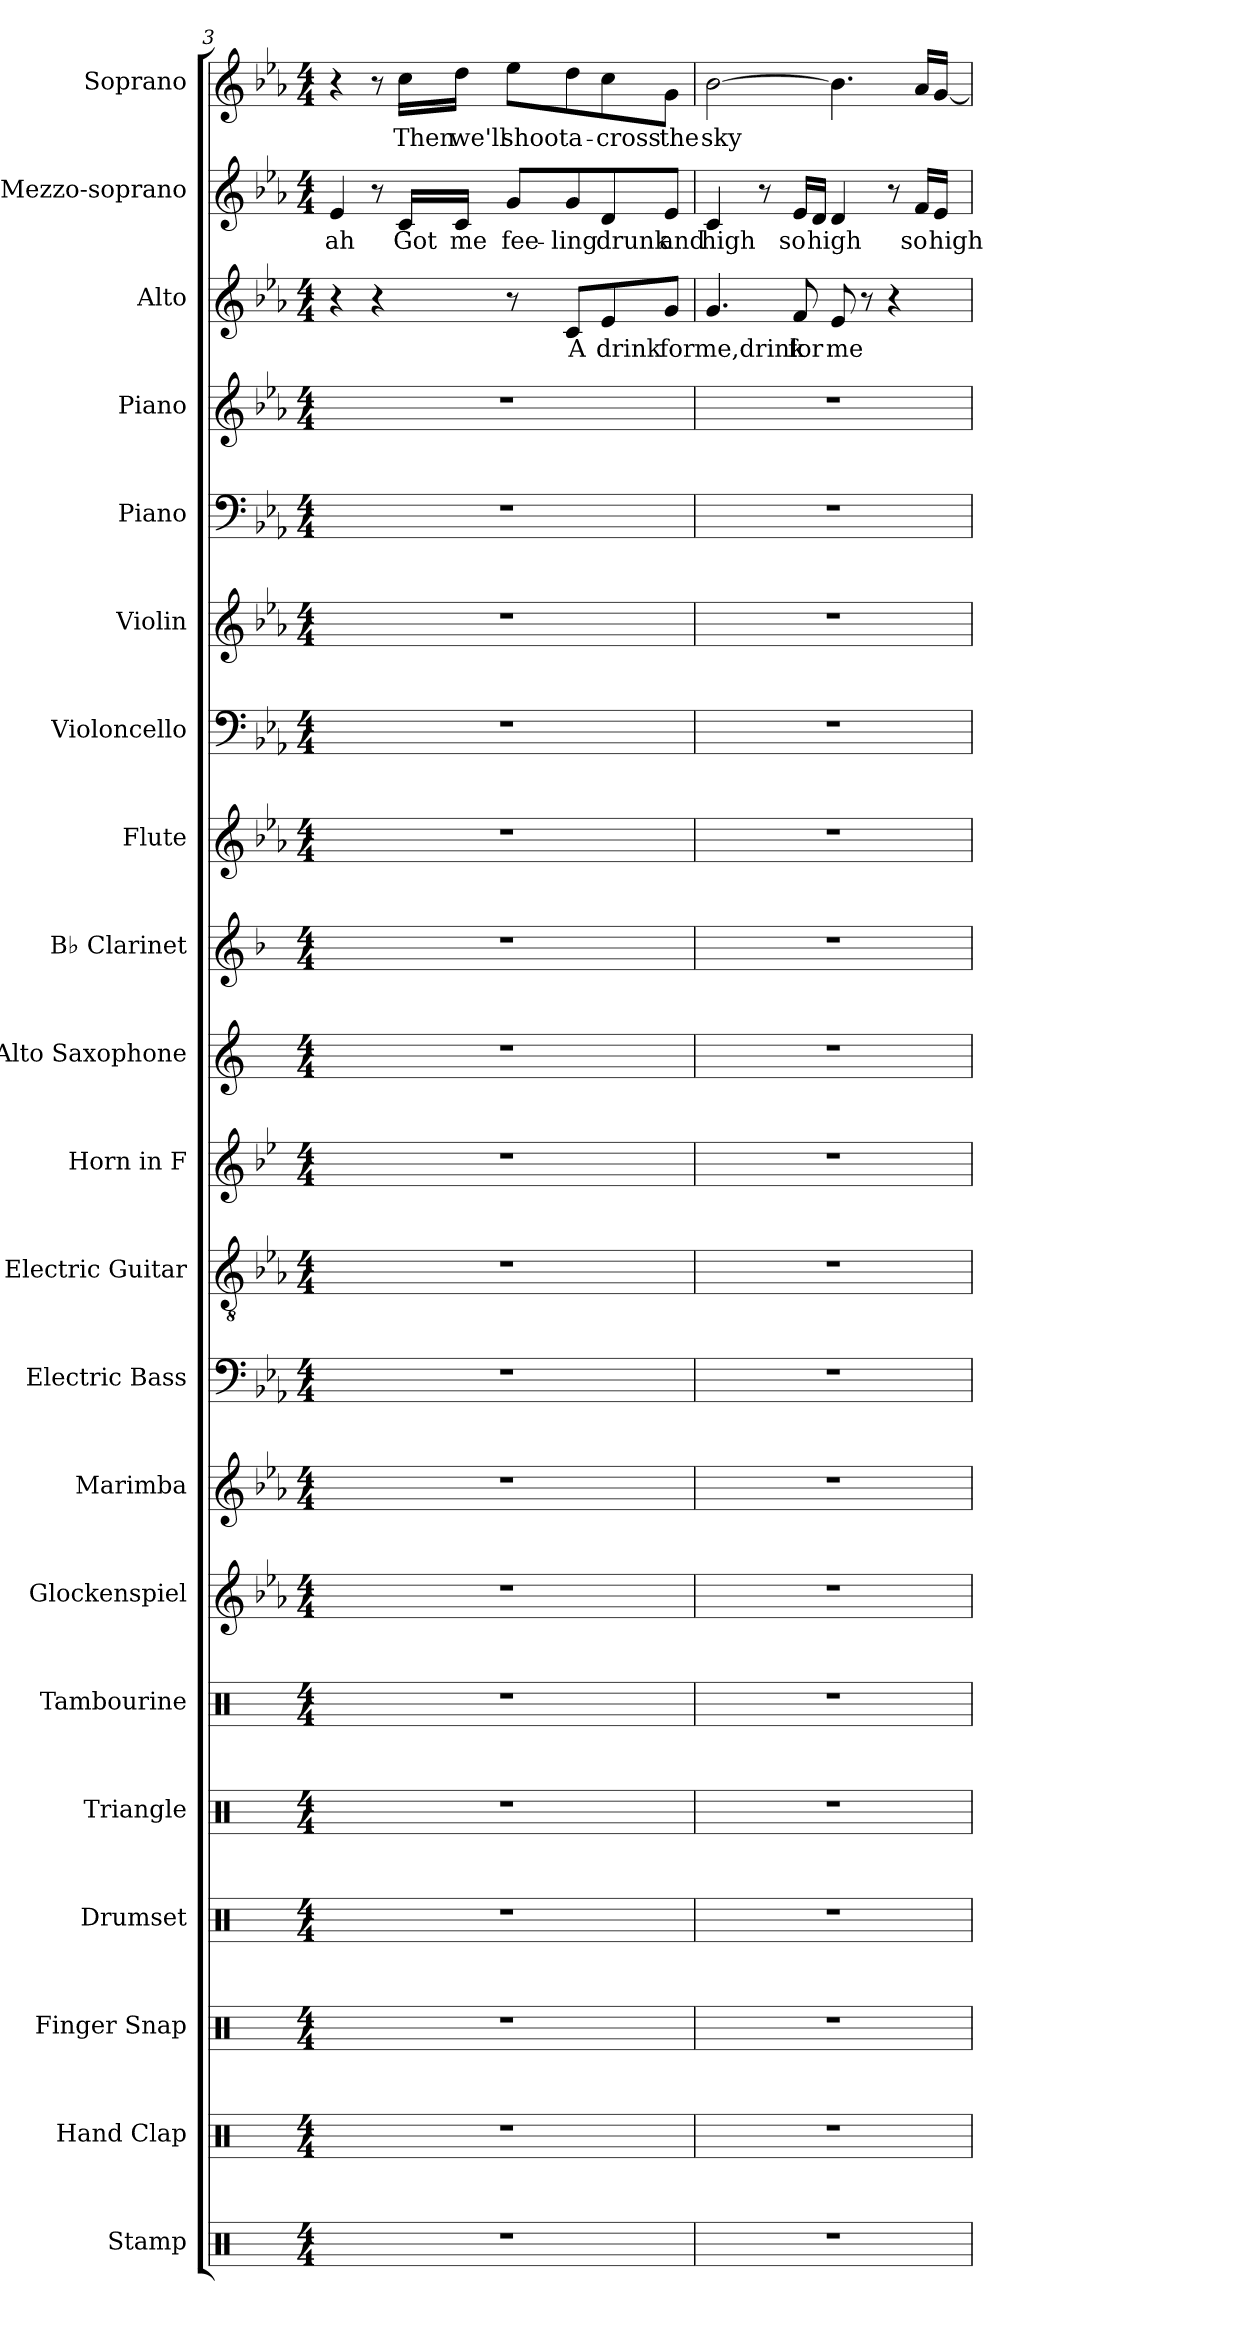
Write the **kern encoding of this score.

**kern	**kern	**kern	**kern	**kern	**kern	**kern	**kern	**kern	**kern	**kern	**kern	**kern	**kern	**kern	**kern	**kern	**kern	**kern	**text	**kern	**text	**kern	**text
*part21	*part20	*part19	*part18	*part17	*part16	*part15	*part14	*part13	*part12	*part11	*part10	*part9	*part8	*part7	*part6	*part5	*part4	*part3	*part3	*part2	*part2	*part1	*part1
*staff21	*staff20	*staff19	*staff18	*staff17	*staff16	*staff15	*staff14	*staff13	*staff12	*staff11	*staff10	*staff9	*staff8	*staff7	*staff6	*staff5	*staff4	*staff3	*staff3	*staff2	*staff2	*staff1	*staff1
*I"Stamp	*I"Hand Clap	*I"Finger Snap	*I"Drumset	*I"Triangle	*I"Tambourine	*I"Glockenspiel	*I"Marimba	*I"Electric Bass	*I"Electric Guitar	*I"Horn in F	*I"Alto Saxophone	*I"B♭ Clarinet	*I"Flute	*I"Violoncello	*I"Violin	*I"Piano	*I"Piano	*I"Alto	*	*I"Mezzo-soprano	*	*I"Soprano	*
*I'Sta.	*I'Hd. Clp.	*I'Fi. Sna.	*I'D. Set	*I'Trgl.	*I'Tamb.	*I'Glock.	*I'Mrm.	*I'El. B.	*I'El. Guit.	*	*I'A. Sax.	*I'B♭ Cl.	*I'Fl.	*I'Vc.	*I'Vln.	*I'Pno.	*I'Pno.	*I'A.	*	*I'Mzs.	*	*I'S.	*
!!LO:PB:g=z
*clefX	*clefX	*clefX	*clefX	*clefX	*clefX	*clefG2	*clefG2	*clefF4	*clefGv2	*clefG2	*clefG2	*clefG2	*clefG2	*clefF4	*clefG2	*clefF4	*clefG2	*clefG2	*	*clefG2	*	*clefG2	*
*	*	*	*	*	*	*ITrd-14c-24	*	*ITrd7c12	*	*ITrd4c7	*ITrd5c9	*ITrd1c2	*	*	*	*	*	*	*	*	*	*	*
*k[]	*k[]	*k[]	*k[]	*k[]	*k[]	*k[b-e-a-]	*k[b-e-a-]	*k[b-e-a-]	*k[b-e-a-]	*k[b-e-a-]	*k[b-e-a-]	*k[b-e-a-]	*k[b-e-a-]	*k[b-e-a-]	*k[b-e-a-]	*k[b-e-a-]	*k[b-e-a-]	*k[b-e-a-]	*	*k[b-e-a-]	*	*k[b-e-a-]	*
*M4/4	*M4/4	*M4/4	*M4/4	*M4/4	*M4/4	*M4/4	*M4/4	*M4/4	*M4/4	*M4/4	*M4/4	*M4/4	*M4/4	*M4/4	*M4/4	*M4/4	*M4/4	*M4/4	*	*M4/4	*	*M4/4	*
=3	=3	=3	=3	=3	=3	=3	=3	=3	=3	=3	=3	=3	=3	=3	=3	=3	=3	=3	=3	=3	=3	=3	=3
!	!	!	!	!	!	!	!	!	!	!	!	!	!	!	!	!	!	!	!	!	!LO:LY:b	!	!
1r	1r	1r	1r	1r	1r	1r	1r	1r	1r	1r	1r	1r	1r	1r	1r	1r	1r	4r	.	4e-/	-ah	4r	.
.	.	.	.	.	.	.	.	.	.	.	.	.	.	.	.	.	.	4r	.	8r	.	8r	.
!	!	!	!	!	!	!	!	!	!	!	!	!	!	!	!	!	!	!	!	!	!LO:LY:b	!	!LO:LY:b
.	.	.	.	.	.	.	.	.	.	.	.	.	.	.	.	.	.	.	.	16c/LL	Got	16cc\LL	Then
!	!	!	!	!	!	!	!	!	!	!	!	!	!	!	!	!	!	!	!	!	!LO:LY:b	!	!LO:LY:b
.	.	.	.	.	.	.	.	.	.	.	.	.	.	.	.	.	.	.	.	16c/JJ	me	16dd\JJ	we'll
!	!	!	!	!	!	!	!	!	!	!	!	!	!	!	!	!	!	!	!	!	!LO:LY:b	!	!LO:LY:b
.	.	.	.	.	.	.	.	.	.	.	.	.	.	.	.	.	.	8r	.	8g/L	fee-	8ee-\L	shoot
!	!	!	!	!	!	!	!	!	!	!	!	!	!	!	!	!	!	!	!LO:LY:b	!	!LO:LY:b	!	!LO:LY:b
.	.	.	.	.	.	.	.	.	.	.	.	.	.	.	.	.	.	8c/L	A	8g/	-ling	8dd\	a-
!	!	!	!	!	!	!	!	!	!	!	!	!	!	!	!	!	!	!	!LO:LY:b	!	!LO:LY:b	!	!LO:LY:b
.	.	.	.	.	.	.	.	.	.	.	.	.	.	.	.	.	.	8e-/	drink	8d/	drunk	8cc\	-cross
!	!	!	!	!	!	!	!	!	!	!	!	!	!	!	!	!	!	!	!LO:LY:b	!	!LO:LY:b	!	!LO:LY:b
.	.	.	.	.	.	.	.	.	.	.	.	.	.	.	.	.	.	8g/J	for	8e-/J	and	8g\J	the
=4	=4	=4	=4	=4	=4	=4	=4	=4	=4	=4	=4	=4	=4	=4	=4	=4	=4	=4	=4	=4	=4	=4	=4
!	!	!	!	!	!	!	!	!	!	!	!	!	!	!	!	!	!	!	!LO:LY:b	!	!LO:LY:b	!	!LO:LY:b
1r	1r	1r	1r	1r	1r	1r	1r	1r	1r	1r	1r	1r	1r	1r	1r	1r	1r	4.g/	me,drink	4c/	high	[2b-\	-sky
.	.	.	.	.	.	.	.	.	.	.	.	.	.	.	.	.	.	.	.	8r	.	.	.
!	!	!	!	!	!	!	!	!	!	!	!	!	!	!	!	!	!	!	!LO:LY:b	!	!LO:LY:b	!	!
.	.	.	.	.	.	.	.	.	.	.	.	.	.	.	.	.	.	8f/	for	16e-/LL	so	.	.
!	!	!	!	!	!	!	!	!	!	!	!	!	!	!	!	!	!	!	!	!	!LO:LY:b	!	!
.	.	.	.	.	.	.	.	.	.	.	.	.	.	.	.	.	.	.	.	16d/JJ	high	.	.
!	!	!	!	!	!	!	!	!	!	!	!	!	!	!	!	!	!	!	!LO:LY:b	!	!	!	!
.	.	.	.	.	.	.	.	.	.	.	.	.	.	.	.	.	.	8e-/	me	4d/	.	4.b-\]	.
.	.	.	.	.	.	.	.	.	.	.	.	.	.	.	.	.	.	8r	.	.	.	.	.
.	.	.	.	.	.	.	.	.	.	.	.	.	.	.	.	.	.	4r	.	8r	.	.	.
!	!	!	!	!	!	!	!	!	!	!	!	!	!	!	!	!	!	!	!	!	!LO:LY:b	!	!
.	.	.	.	.	.	.	.	.	.	.	.	.	.	.	.	.	.	.	.	16f/LL	so	16a-/LL	.
!	!	!	!	!	!	!	!	!	!	!	!	!	!	!	!	!	!	!	!	!	!LO:LY:b	!	!
.	.	.	.	.	.	.	.	.	.	.	.	.	.	.	.	.	.	.	.	16e-/JJ	high	[16g/JJ	.
=	=	=	=	=	=	=	=	=	=	=	=	=	=	=	=	=	=	=	=	=	=	=	=
*-	*-	*-	*-	*-	*-	*-	*-	*-	*-	*-	*-	*-	*-	*-	*-	*-	*-	*-	*-	*-	*-	*-	*-
